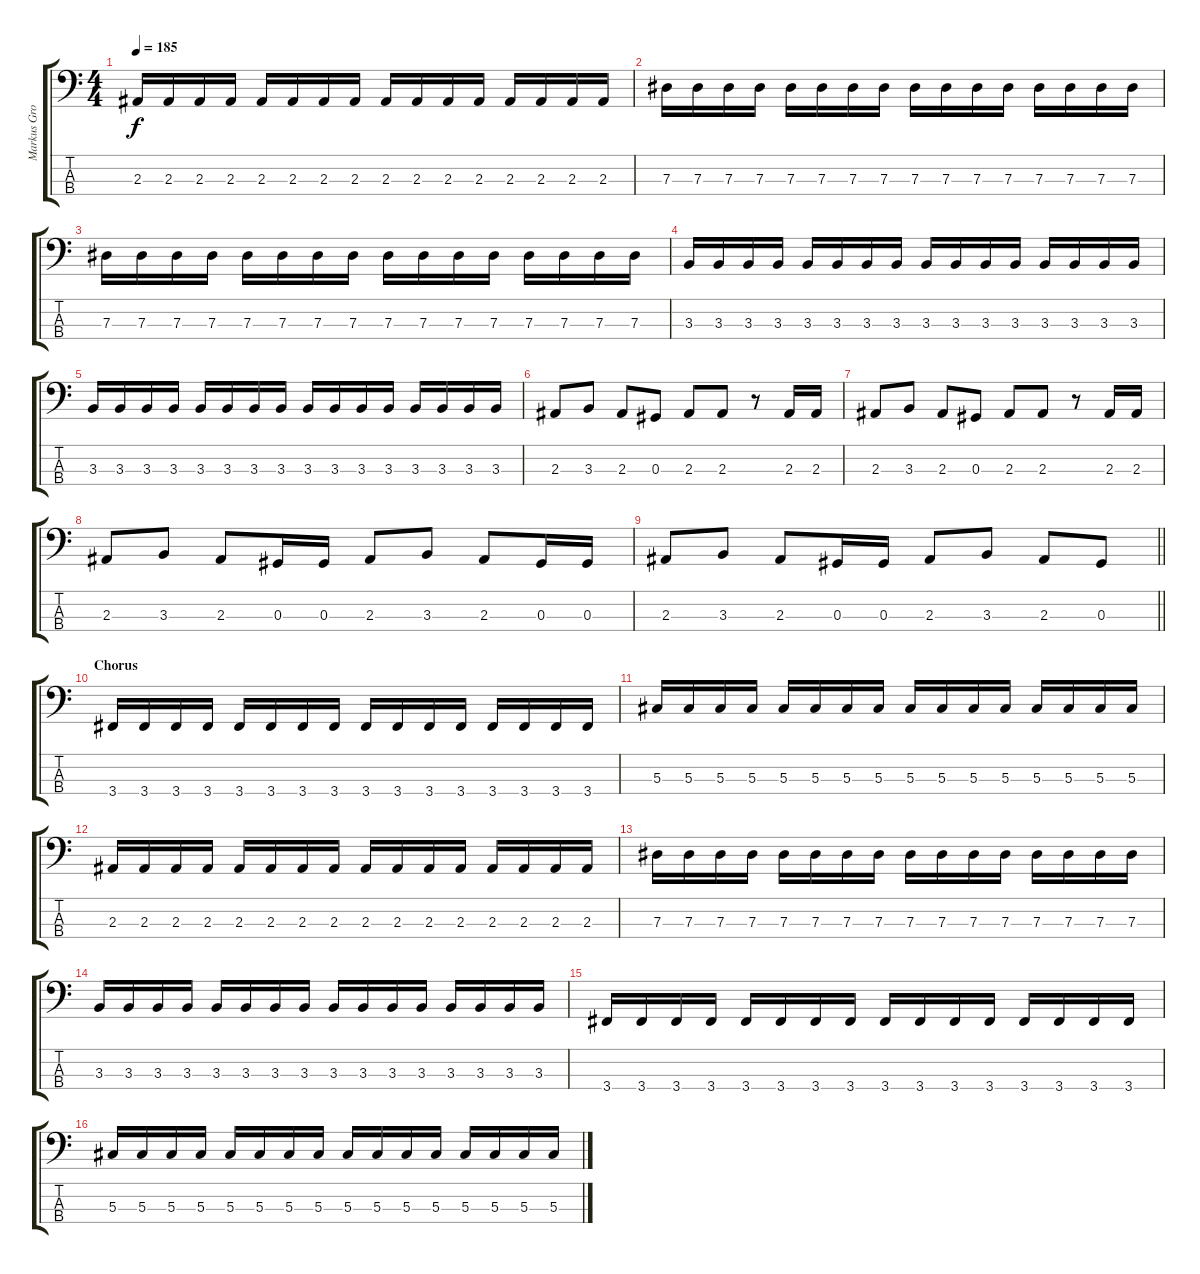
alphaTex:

\track ("Markus Grosskopf" "Markus Gro") {instrument electricbasspick}
\staff {score tabs}
\tuning (Gb2 Db2 Ab1 Eb1) {hide}
\ts (4 4)
\tempo 185
\clef f4
\ks c
2.3.16{dy f} 2.3.16 2.3.16 2.3.16 2.3.16 2.3.16 2.3.16 2.3.16 2.3.16 2.3.16 2.3.16 2.3.16 2.3.16 2.3.16 2.3.16 2.3.16 |
7.3.16 7.3.16 7.3.16 7.3.16 7.3.16 7.3.16 7.3.16 7.3.16 7.3.16 7.3.16 7.3.16 7.3.16 7.3.16 7.3.16 7.3.16 7.3.16 |
7.3.16 7.3.16 7.3.16 7.3.16 7.3.16 7.3.16 7.3.16 7.3.16 7.3.16 7.3.16 7.3.16 7.3.16 7.3.16 7.3.16 7.3.16 7.3.16 |
3.3.16 3.3.16 3.3.16 3.3.16 3.3.16 3.3.16 3.3.16 3.3.16 3.3.16 3.3.16 3.3.16 3.3.16 3.3.16 3.3.16 3.3.16 3.3.16 |
3.3.16 3.3.16 3.3.16 3.3.16 3.3.16 3.3.16 3.3.16 3.3.16 3.3.16 3.3.16 3.3.16 3.3.16 3.3.16 3.3.16 3.3.16 3.3.16 |
2.3.8 3.3.8 2.3.8 0.3.8 2.3.8 2.3.8 r.8 2.3.16 2.3.16 |
2.3.8 3.3.8 2.3.8 0.3.8 2.3.8 2.3.8 r.8 2.3.16 2.3.16 |
2.3.8 3.3.8 2.3.8 0.3.16 0.3.16 2.3.8 3.3.8 2.3.8 0.3.16 0.3.16 |
\barLineRight lightlight
2.3.8 3.3.8 2.3.8 0.3.16 0.3.16 2.3.8 3.3.8 2.3.8 0.3.8 |
\section ("" "Chorus")
3.4.16 3.4.16 3.4.16 3.4.16 3.4.16 3.4.16 3.4.16 3.4.16 3.4.16 3.4.16 3.4.16 3.4.16 3.4.16 3.4.16 3.4.16 3.4.16 |
5.3.16 5.3.16 5.3.16 5.3.16 5.3.16 5.3.16 5.3.16 5.3.16 5.3.16 5.3.16 5.3.16 5.3.16 5.3.16 5.3.16 5.3.16 5.3.16 |
2.3.16 2.3.16 2.3.16 2.3.16 2.3.16 2.3.16 2.3.16 2.3.16 2.3.16 2.3.16 2.3.16 2.3.16 2.3.16 2.3.16 2.3.16 2.3.16 |
7.3.16 7.3.16 7.3.16 7.3.16 7.3.16 7.3.16 7.3.16 7.3.16 7.3.16 7.3.16 7.3.16 7.3.16 7.3.16 7.3.16 7.3.16 7.3.16 |
3.3.16 3.3.16 3.3.16 3.3.16 3.3.16 3.3.16 3.3.16 3.3.16 3.3.16 3.3.16 3.3.16 3.3.16 3.3.16 3.3.16 3.3.16 3.3.16 |
3.4.16 3.4.16 3.4.16 3.4.16 3.4.16 3.4.16 3.4.16 3.4.16 3.4.16 3.4.16 3.4.16 3.4.16 3.4.16 3.4.16 3.4.16 3.4.16 |
5.3.16 5.3.16 5.3.16 5.3.16 5.3.16 5.3.16 5.3.16 5.3.16 5.3.16 5.3.16 5.3.16 5.3.16 5.3.16 5.3.16 5.3.16 5.3.16
